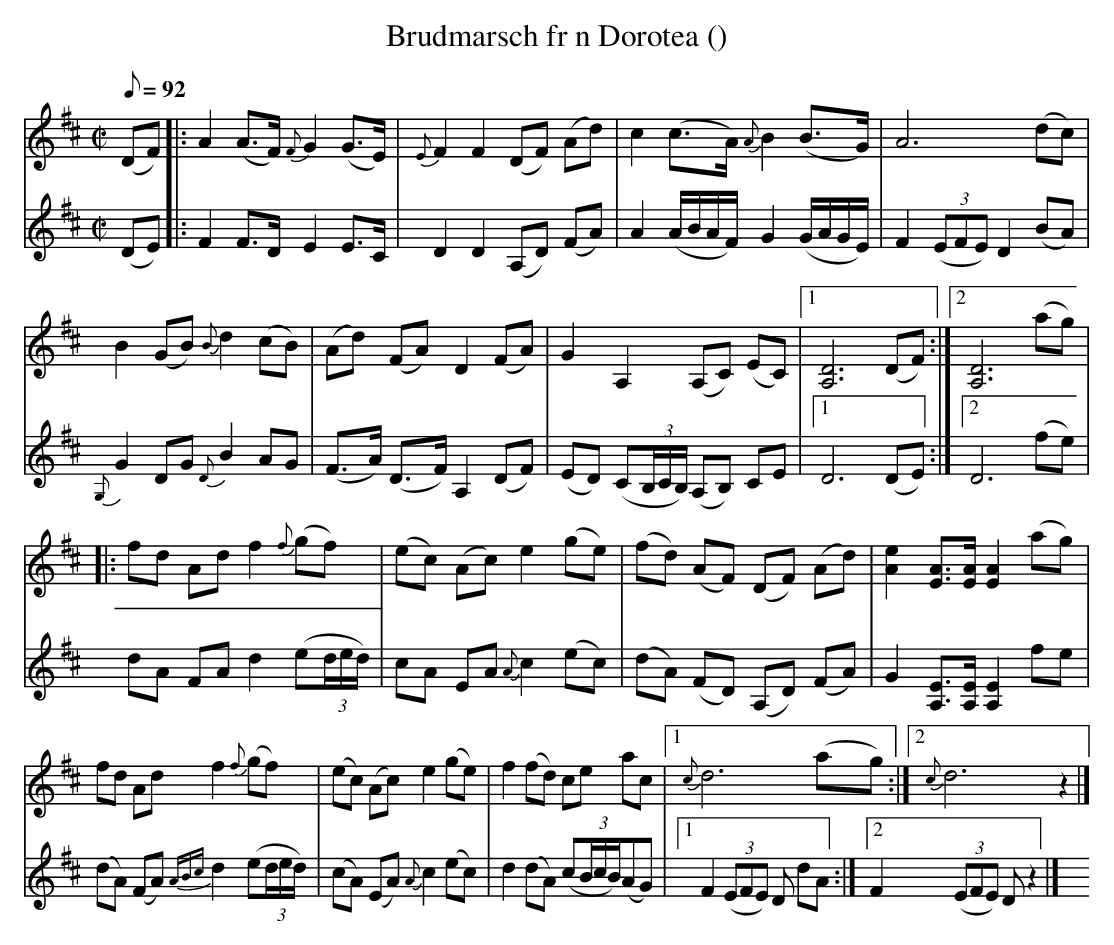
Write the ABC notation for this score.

X:1
T: Brudmarsch fr n Dorotea ()
M: C|
L: 1/8
K: D
Q: 92
V:1
(DF) |: A2(A>F) {F}G2(G>E) | {E}F2F2 (DF) (Ad) | c2(c>A) {A}B2(B>G) | A6(dc) |
B2(GB) {B}d2(cB) | (Ad) (FA) D2(FA) | G2A,2 (A,C) (EC) |1 [A,D]6(DF) :|2 [A,D]6(ag) |
|: fd Ad f2{f}(gf) | (ec) (Ac) e2(ge) | (fd) (AF) (DF) (Ad) | [Ae]2[EA]>[EA] [EA]2(ag) |
fd Ad f2{f}(gf) | (ec) (Ac) e2(ge) | f2 (fd) ce ac |1 {c}d6(ag) :|2 {c}d6z2 |]
V:2
(DE) |: F2F>D E2E>C | D2D2 (A,D) (FA) | A2(A/B/A/F/) G2(G/A/G/E/) | F2 (3(EFE) D2(BA) |
{G,}G2DG {D}B2AG | (F>A) (D>F) A,2(DF) | (ED) (C(3B,/C/B,/) (A,B,) CE |1 D6(DE) :|2 D6(fe) |
dA FA d2 (e(3d/e/d/) | cA EA {A}c2(ec) | (dA) (FD) (A,D) (FA) | G2[A,E]>[A,E] [A,E]2fe |
(dA) (FA) {ABc}d2(e(3d/e/d/) | (cA) (EA) {A}c2(ec) | d2(dA) (c(3B/c/B/)(AG) |1 F2((3EFE) D dA :|2 F2((3EFE) Dz2 |]
